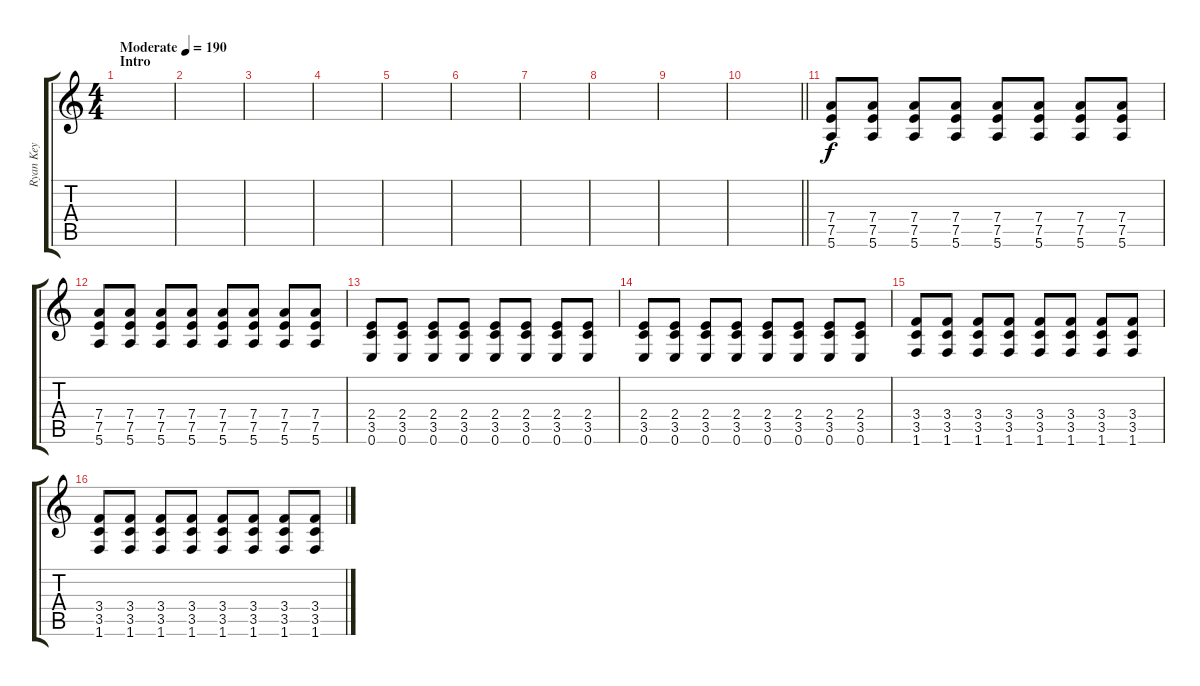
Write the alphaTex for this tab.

\track ("Ryan Key" "Ryan Key") {instrument distortionguitar}
\staff {score tabs}
\tuning (E4 B3 G3 D3 A2 E2) {hide}
\ts (4 4)
\section ("" "Intro")
\tempo (190 "Moderate")
\clef g2
\ks c
|
|
|
|
|
|
|
|
|
\barLineRight lightlight
|
(7.4 7.5 5.6).8{balance 3} (7.4 7.5 5.6).8 (7.4 7.5 5.6).8 (7.4 7.5 5.6).8 (7.4 7.5 5.6).8 (7.4 7.5 5.6).8 (7.4 7.5 5.6).8 (7.4 7.5 5.6).8 |
(7.4 7.5 5.6).8 (7.4 7.5 5.6).8 (7.4 7.5 5.6).8 (7.4 7.5 5.6).8 (7.4 7.5 5.6).8 (7.4 7.5 5.6).8 (7.4 7.5 5.6).8 (7.4 7.5 5.6).8 |
(2.4 3.5 0.6).8 (2.4 3.5 0.6).8 (2.4 3.5 0.6).8 (2.4 3.5 0.6).8 (2.4 3.5 0.6).8 (2.4 3.5 0.6).8 (2.4 3.5 0.6).8 (2.4 3.5 0.6).8 |
(2.4 3.5 0.6).8 (2.4 3.5 0.6).8 (2.4 3.5 0.6).8 (2.4 3.5 0.6).8 (2.4 3.5 0.6).8 (2.4 3.5 0.6).8 (2.4 3.5 0.6).8 (2.4 3.5 0.6).8 |
(3.4 3.5 1.6).8 (3.4 3.5 1.6).8 (3.4 3.5 1.6).8 (3.4 3.5 1.6).8 (3.4 3.5 1.6).8 (3.4 3.5 1.6).8 (3.4 3.5 1.6).8 (3.4 3.5 1.6).8 |
(3.4 3.5 1.6).8 (3.4 3.5 1.6).8 (3.4 3.5 1.6).8 (3.4 3.5 1.6).8 (3.4 3.5 1.6).8 (3.4 3.5 1.6).8 (3.4 3.5 1.6).8 (3.4 3.5 1.6).8
